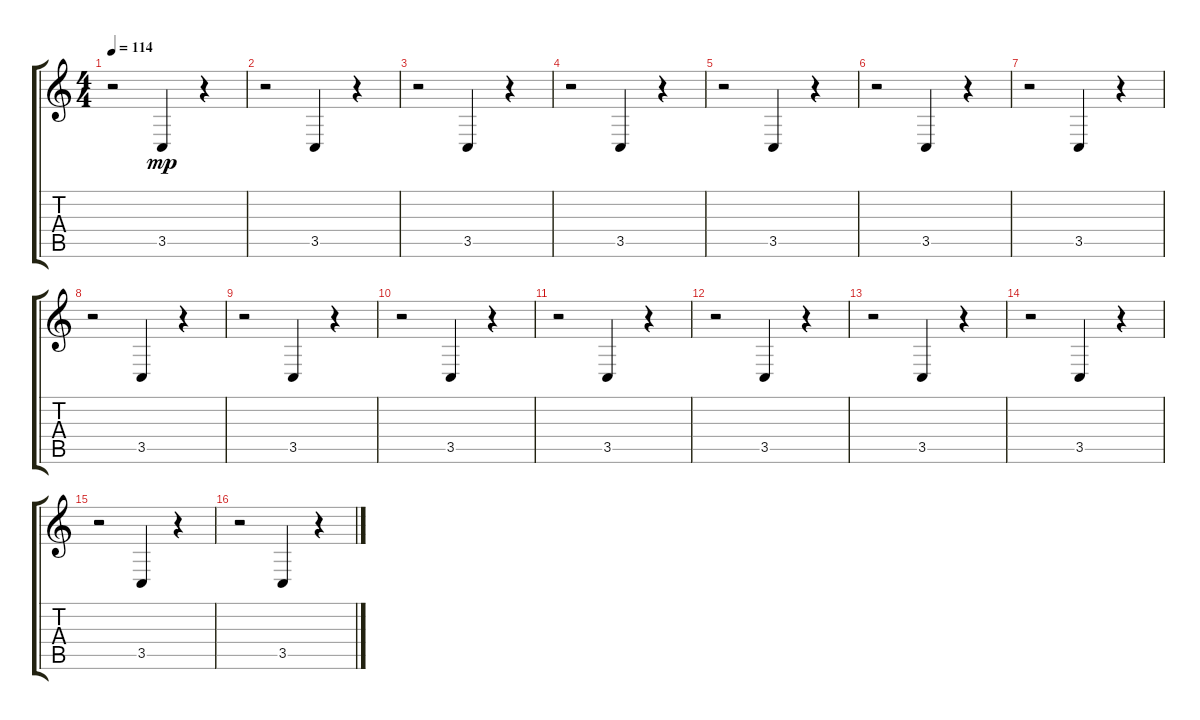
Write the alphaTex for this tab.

\track "" {instrument reversecymbal}
\staff {score tabs}
\tuning (E4 B3 G3 D3 A2 E2) {hide}
\ts (4 4)
\tempo 114
\clef g2
\ks c
r.2{dy mp} 3.5.4 r.4 |
r.2 3.5.4 r.4 |
r.2 3.5.4 r.4 |
r.2 3.5.4 r.4 |
r.2 3.5.4 r.4 |
r.2 3.5.4 r.4 |
r.2 3.5.4 r.4 |
r.2 3.5.4 r.4 |
r.2 3.5.4 r.4 |
r.2 3.5.4 r.4 |
r.2 3.5.4 r.4 |
r.2 3.5.4 r.4 |
r.2 3.5.4 r.4 |
r.2 3.5.4 r.4 |
r.2 3.5.4 r.4 |
r.2 3.5.4 r.4
